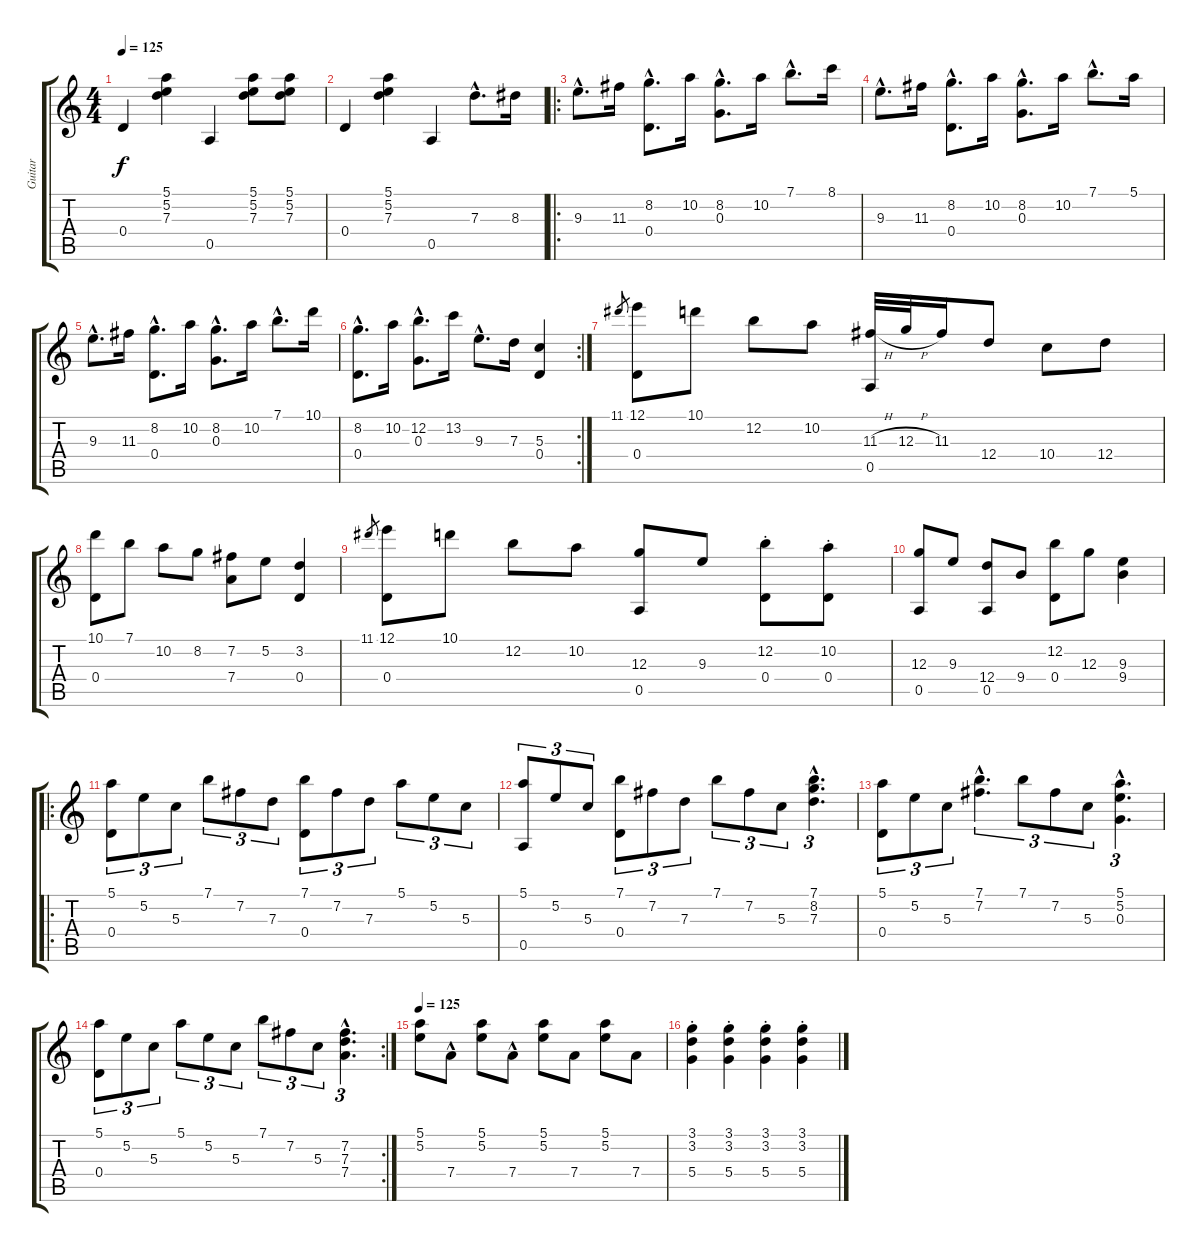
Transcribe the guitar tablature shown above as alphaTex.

\track ("Guitar" "Guitar") {instrument acousticguitarsteel}
\staff {score tabs}
\tuning (E4 B3 G3 D3 A2 E2) {hide}
\ts (4 4)
\tempo 125
\clef g2
\ks c
0.4.4{dy f} (5.1 5.2 7.3).4 0.5.4 (5.1 5.2 7.3).8 (5.1 5.2 7.3).8 |
0.4.4 (5.1 5.2 7.3).4 0.5.4 7.3{hac}.8{d} 8.3.16 |
\ro
9.3{hac}.8{d} 11.3.16 (8.2{hac} 0.4{hac}).8{d} 10.2.16 (8.2{hac} 0.3{hac}).8{d} 10.2.16 7.1{hac}.8{d} 8.1.16 |
9.3{hac}.8{d} 11.3.16 (8.2{hac} 0.4{hac}).8{d} 10.2.16 (8.2{hac} 0.3{hac}).8{d} 10.2.16 7.1{hac}.8{d} 5.1.16 |
9.3{hac}.8{d} 11.3.16 (8.2{hac} 0.4{hac}).8{d} 10.2.16 (8.2{hac} 0.3{hac}).8{d} 10.2.16 7.1{hac}.8{d} 10.1.16 |
\rc 2
(8.2{hac} 0.4{hac}).8{d} 10.2.16 (12.2{hac} 0.3{hac}).8{d} 13.2.16 9.3{hac}.8{d} 7.3.16 (5.3 0.4).4 |
11.1.8{gr} (12.1 0.4).8 10.1.8 12.2.8 10.2.8 (11.3{h} 0.5).32 12.3{h}.32 11.3.16 12.4.8 10.4.8 12.4.8 |
(10.1 0.4).8 7.1.8 10.2.8 8.2.8 (7.2 7.4).8 5.2.8 (3.2 0.4).4 |
11.1.8{gr} (12.1 0.4).8 10.1.8 12.2.8 10.2.8 (12.3 0.5).8 9.3.8 (12.2{st} 0.4).8 (10.2{st} 0.4).8 |
(12.3 0.5).8 9.3.8 (12.4 0.5).8 9.4.8 (12.2 0.4).8 12.3.8 (9.3 9.4).4 |
\ro
(5.1 0.4).8{tu (3 2)} 5.2.8{tu (3 2)} 5.3.8{tu (3 2)} 7.1.8{tu (3 2)} 7.2.8{tu (3 2)} 7.3.8{tu (3 2)} (7.1 0.4).8{tu (3 2)} 7.2.8{tu (3 2)} 7.3.8{tu (3 2)} 5.1.8{tu (3 2)} 5.2.8{tu (3 2)} 5.3.8{tu (3 2)} |
(5.1 0.5).8{tu (3 2)} 5.2.8{tu (3 2)} 5.3.8{tu (3 2)} (7.1 0.4).8{tu (3 2)} 7.2.8{tu (3 2)} 7.3.8{tu (3 2)} 7.1.8{tu (3 2)} 7.2.8{tu (3 2)} 5.3.8{tu (3 2)} (7.1{hac} 8.2{hac} 7.3{hac}).4{d tu (3 2)} |
(5.1 0.4).8{tu (3 2)} 5.2.8{tu (3 2)} 5.3.8{tu (3 2)} (7.1{hac} 7.2{hac}).4{d tu (3 2)} 7.1.8{tu (3 2)} 7.2.8{tu (3 2)} 5.3.8{tu (3 2)} (5.1{hac} 5.2{hac} 0.3{hac}).4{d tu (3 2)} |
\rc 2
(5.1 0.4).8{tu (3 2)} 5.2.8{tu (3 2)} 5.3.8{tu (3 2)} 5.1.8{tu (3 2)} 5.2.8{tu (3 2)} 5.3.8{tu (3 2)} 7.1.8{tu (3 2)} 7.2.8{tu (3 2)} 5.3.8{tu (3 2)} (7.2{hac} 7.3{hac} 7.4{hac}).4{d tu (3 2)} |
\tempo 125
(5.1 5.2).8 7.4{hac}.8 (5.1 5.2).8 7.4{hac}.8 (5.1 5.2).8 7.4.8 (5.1 5.2).8 7.4.8 |
(3.1{st} 3.2{st} 5.4{st}).4 (3.1{st} 3.2{st} 5.4{st}).4 (3.1{st} 3.2{st} 5.4{st}).4 (3.1{st} 3.2{st} 5.4{st}).4
